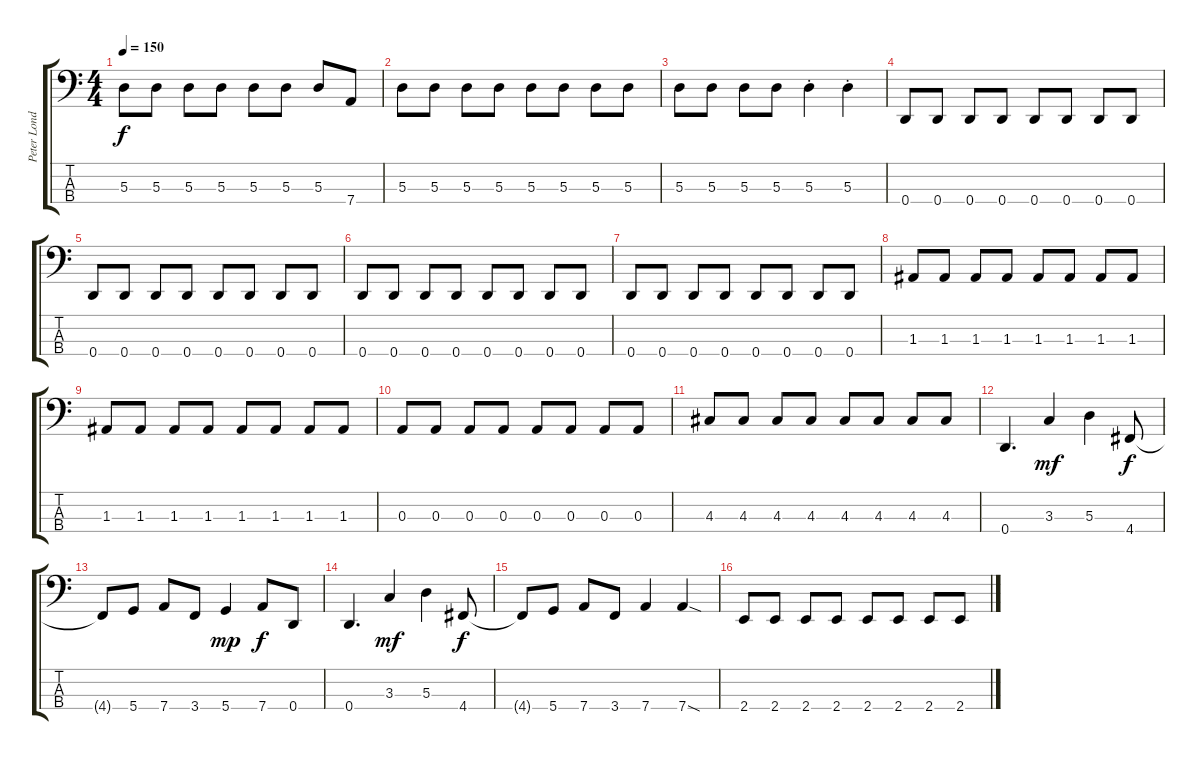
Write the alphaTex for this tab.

\track ("Peter London" "Peter Lond") {instrument electricbassfinger}
\staff {score tabs}
\tuning (G2 D2 A1 D1) {hide}
\ts (4 4)
\tempo 150
\clef f4
\ks c
5.3.8{dy f} 5.3.8 5.3.8 5.3.8 5.3.8 5.3.8 5.3.8 7.4.8 |
5.3.8 5.3.8 5.3.8 5.3.8 5.3.8 5.3.8 5.3.8 5.3.8 |
5.3.8 5.3.8 5.3.8 5.3.8 5.3{st}.4 5.3{st}.4 |
0.4.8 0.4.8 0.4.8 0.4.8 0.4.8 0.4.8 0.4.8 0.4.8 |
0.4.8 0.4.8 0.4.8 0.4.8 0.4.8 0.4.8 0.4.8 0.4.8 |
0.4.8 0.4.8 0.4.8 0.4.8 0.4.8 0.4.8 0.4.8 0.4.8 |
0.4.8 0.4.8 0.4.8 0.4.8 0.4.8 0.4.8 0.4.8 0.4.8 |
1.3.8 1.3.8 1.3.8 1.3.8 1.3.8 1.3.8 1.3.8 1.3.8 |
1.3.8 1.3.8 1.3.8 1.3.8 1.3.8 1.3.8 1.3.8 1.3.8 |
0.3.8 0.3.8 0.3.8 0.3.8 0.3.8 0.3.8 0.3.8 0.3.8 |
4.3.8 4.3.8 4.3.8 4.3.8 4.3.8 4.3.8 4.3.8 4.3.8 |
0.4.4{d} 3.3.4{dy mf} 5.3.4 4.4.8{dy f} |
4.4{t}.8 5.4.8 7.4.8 3.4.8 5.4.4{dy mp} 7.4.8{dy f} 0.4.8 |
0.4.4{d} 3.3.4{dy mf} 5.3.4 4.4.8{dy f} |
4.4{t}.8 5.4.8 7.4.8 3.4.8 7.4.4 7.4{sod}.4 |
2.4.8 2.4.8 2.4.8 2.4.8 2.4.8 2.4.8 2.4.8 2.4.8
